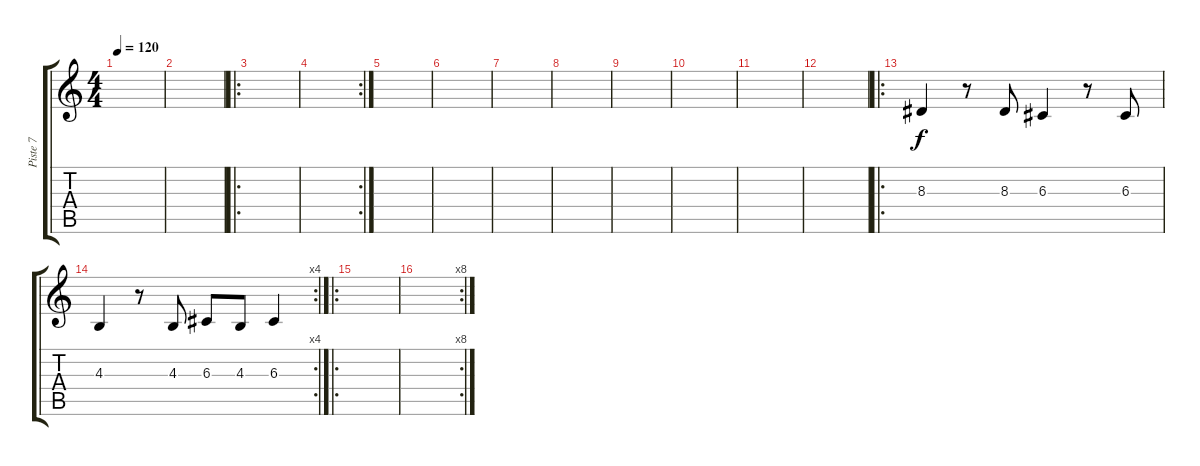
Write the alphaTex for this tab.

\track ("Piste 7" "Piste 7") {instrument altosax}
\staff {score tabs}
\tuning (E4 B3 G3 D3 A2 E2) {hide}
\ts (4 4)
\tempo 120
\clef g2
\ks c
|
|
\ro
|
\rc 2
|
|
|
|
|
|
|
|
|
\ro
8.3.4 r.8 8.3.8 6.3.4 r.8 6.3.8 |
\rc 4
4.3.4 r.8 4.3.8 6.3.8 4.3.8 6.3.4 |
\ro
|
\rc 8
